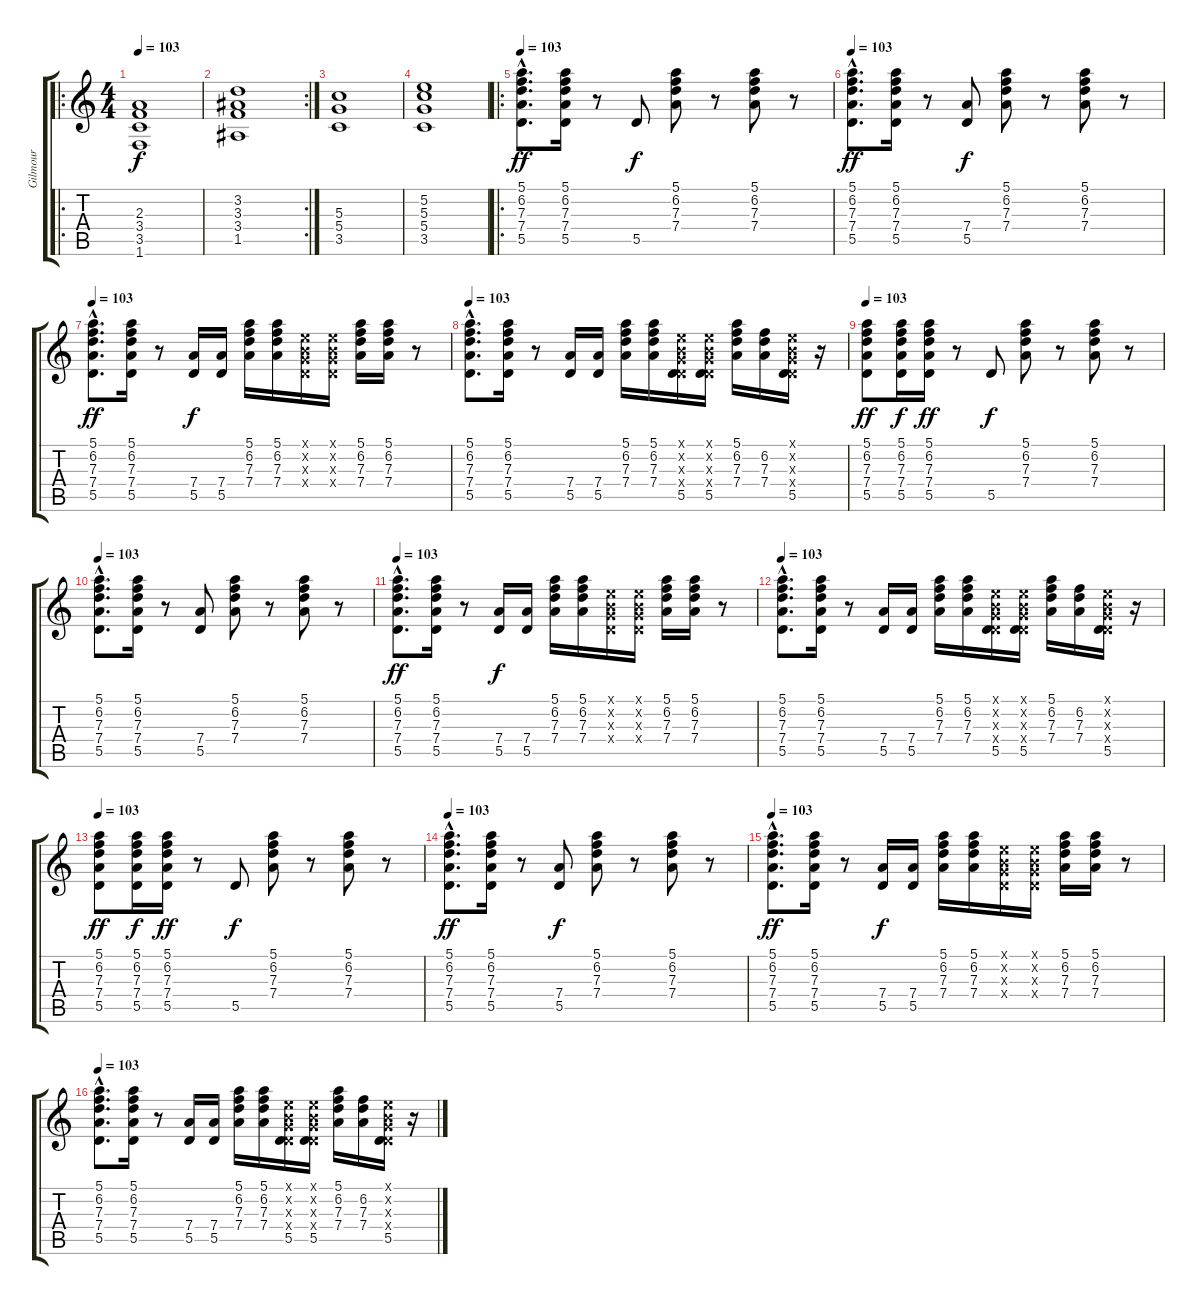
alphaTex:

\track ("Gilmour" "Gilmour") {instrument distortionguitar}
\staff {score tabs}
\tuning (E4 B3 G3 D3 A2 E2) {hide}
\ro
\ts (4 4)
\tempo 103
\clef g2
\ks c
(2.3 3.4 3.5 1.6).1{dy f instrument distortionguitar} |
\rc 2
(3.2 3.3 3.4 1.5).1 |
(5.3 5.4 3.5).1 |
(5.2 5.3 5.4 3.5).1 |
\ro
\tempo 103
(5.1{hac} 6.2{hac} 7.3{hac} 7.4{hac} 5.5{hac}).8{d dy ff instrument electricguitarclean} (5.1 6.2 7.3 7.4 5.5).16 r.8 5.5.8{dy f} (5.1 6.2 7.3 7.4).8 r.8 (5.1 6.2 7.3 7.4).8 r.8 |
\tempo 103
(5.1{hac} 6.2{hac} 7.3{hac} 7.4{hac} 5.5{hac}).8{d dy ff} (5.1 6.2 7.3 7.4 5.5).16 r.8 (7.4 5.5).8{dy f} (5.1 6.2 7.3 7.4).8 r.8 (5.1 6.2 7.3 7.4).8 r.8 |
\tempo 103
(5.1{hac} 6.2{hac} 7.3{hac} 7.4{hac} 5.5{hac}).8{d dy ff} (5.1 6.2 7.3 7.4 5.5).16 r.8 (7.4 5.5).16{dy f} (7.4 5.5).16 (5.1 6.2 7.3 7.4).16 (5.1 6.2 7.3 7.4).16 (0.1{x} 0.2{x} 0.3{x} 0.4{x}).16 (0.1{x} 0.2{x} 0.3{x} 0.4{x}).16 (5.1 6.2 7.3 7.4).16 (5.1 6.2 7.3 7.4).16 r.8 |
\tempo 103
(5.1{hac} 6.2{hac} 7.3{hac} 7.4{hac} 5.5{hac}).8{d} (5.1 6.2 7.3 7.4 5.5).16 r.8 (7.4 5.5).16 (7.4 5.5).16 (5.1 6.2 7.3 7.4).16 (5.1 6.2 7.3 7.4).16 (0.1{x} 0.2{x} 0.3{x} 0.4{x} 5.5).16 (0.1{x} 0.2{x} 0.3{x} 0.4{x} 5.5).16 (5.1 6.2 7.3 7.4).16 (6.2 7.3 7.4).16 (0.1{x} 0.2{x} 0.3{x} 0.4{x} 5.5).16 r.16 |
\tempo 103
(5.1 6.2 7.3 7.4 5.5).8{dy ff} (5.1 6.2 7.3 7.4 5.5).16{dy f} (5.1 6.2 7.3 7.4 5.5).16{dy ff} r.8 5.5.8{dy f} (5.1 6.2 7.3 7.4).8 r.8 (5.1 6.2 7.3 7.4).8 r.8 |
\tempo 103
(5.1{hac} 6.2{hac} 7.3{hac} 7.4{hac} 5.5{hac}).8{d} (5.1 6.2 7.3 7.4 5.5).16 r.8 (7.4 5.5).8 (5.1 6.2 7.3 7.4).8 r.8 (5.1 6.2 7.3 7.4).8 r.8 |
\tempo 103
(5.1{hac} 6.2{hac} 7.3{hac} 7.4{hac} 5.5{hac}).8{d dy ff} (5.1 6.2 7.3 7.4 5.5).16 r.8 (7.4 5.5).16{dy f} (7.4 5.5).16 (5.1 6.2 7.3 7.4).16 (5.1 6.2 7.3 7.4).16 (0.1{x} 0.2{x} 0.3{x} 0.4{x}).16 (0.1{x} 0.2{x} 0.3{x} 0.4{x}).16 (5.1 6.2 7.3 7.4).16 (5.1 6.2 7.3 7.4).16 r.8 |
\tempo 103
(5.1{hac} 6.2{hac} 7.3{hac} 7.4{hac} 5.5{hac}).8{d} (5.1 6.2 7.3 7.4 5.5).16 r.8 (7.4 5.5).16 (7.4 5.5).16 (5.1 6.2 7.3 7.4).16 (5.1 6.2 7.3 7.4).16 (0.1{x} 0.2{x} 0.3{x} 0.4{x} 5.5).16 (0.1{x} 0.2{x} 0.3{x} 0.4{x} 5.5).16 (5.1 6.2 7.3 7.4).16 (6.2 7.3 7.4).16 (0.1{x} 0.2{x} 0.3{x} 0.4{x} 5.5).16 r.16 |
\tempo 103
(5.1 6.2 7.3 7.4 5.5).8{dy ff} (5.1 6.2 7.3 7.4 5.5).16{dy f} (5.1 6.2 7.3 7.4 5.5).16{dy ff} r.8 5.5.8{dy f} (5.1 6.2 7.3 7.4).8 r.8 (5.1 6.2 7.3 7.4).8 r.8 |
\tempo 103
(5.1{hac} 6.2{hac} 7.3{hac} 7.4{hac} 5.5{hac}).8{d dy ff} (5.1 6.2 7.3 7.4 5.5).16 r.8 (7.4 5.5).8{dy f} (5.1 6.2 7.3 7.4).8 r.8 (5.1 6.2 7.3 7.4).8 r.8 |
\tempo 103
(5.1{hac} 6.2{hac} 7.3{hac} 7.4{hac} 5.5{hac}).8{d dy ff} (5.1 6.2 7.3 7.4 5.5).16 r.8 (7.4 5.5).16{dy f} (7.4 5.5).16 (5.1 6.2 7.3 7.4).16 (5.1 6.2 7.3 7.4).16 (0.1{x} 0.2{x} 0.3{x} 0.4{x}).16 (0.1{x} 0.2{x} 0.3{x} 0.4{x}).16 (5.1 6.2 7.3 7.4).16 (5.1 6.2 7.3 7.4).16 r.8 |
\tempo 103
(5.1{hac} 6.2{hac} 7.3{hac} 7.4{hac} 5.5{hac}).8{d} (5.1 6.2 7.3 7.4 5.5).16 r.8 (7.4 5.5).16 (7.4 5.5).16 (5.1 6.2 7.3 7.4).16 (5.1 6.2 7.3 7.4).16 (0.1{x} 0.2{x} 0.3{x} 0.4{x} 5.5).16 (0.1{x} 0.2{x} 0.3{x} 0.4{x} 5.5).16 (5.1 6.2 7.3 7.4).16 (6.2 7.3 7.4).16 (0.1{x} 0.2{x} 0.3{x} 0.4{x} 5.5).16 r.16
